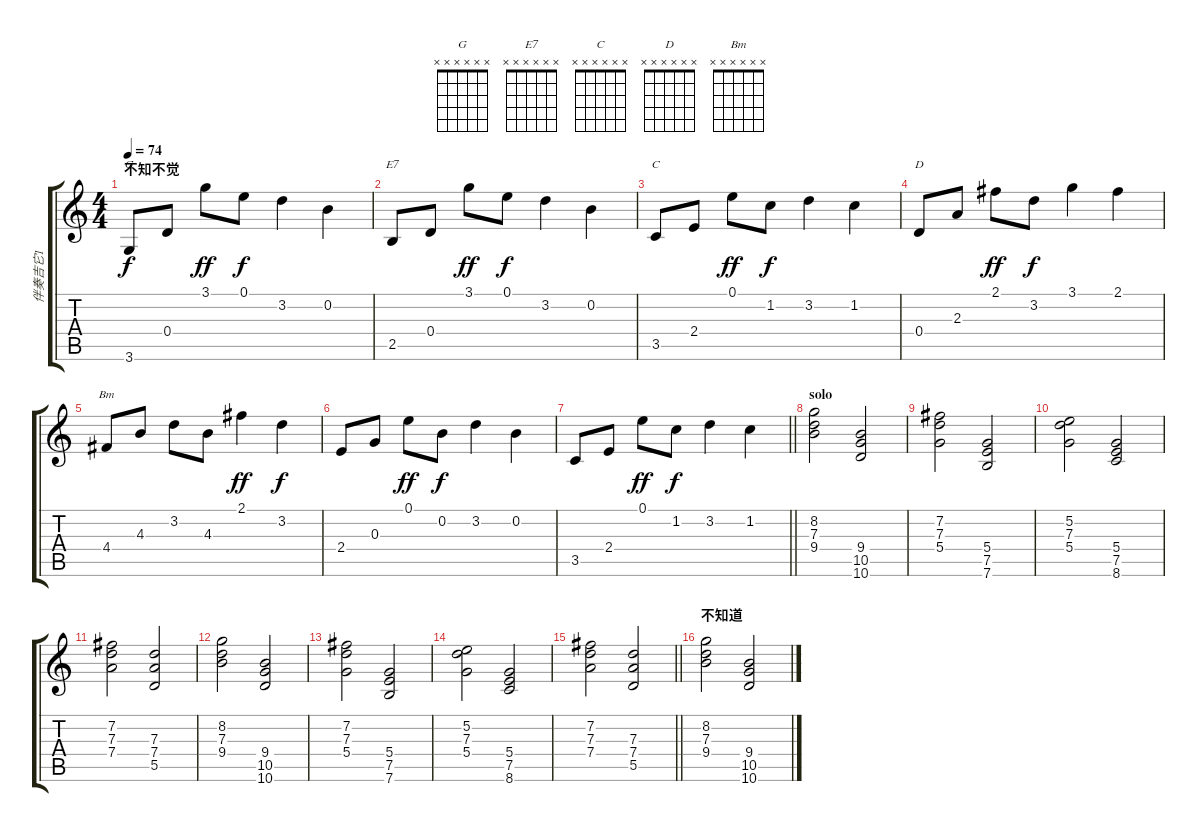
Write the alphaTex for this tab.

\track ("伴奏吉它1" "伴奏吉它1") {instrument electricguitarclean}
\staff {score tabs}
\tuning (E4 B3 G3 D3 A2 E2) {hide}
\chord ("G" x x x x x x)
\chord ("E7" x x x x x x)
\chord ("C" x x x x x x)
\chord ("D" x x x x x x)
\chord ("Bm" x x x x x x)
\ts (4 4)
\section ("" "不知不觉")
\tempo 74
\clef g2
\ks c
3.6.8{ch "G" dy f instrument electricguitarclean} 0.4.8 3.1.8{dy ff} 0.1.8{dy f} 3.2.4 0.2.4 |
2.5.8{ch "E7"} 0.4.8 3.1.8{dy ff} 0.1.8{dy f} 3.2.4 0.2.4 |
3.5.8{ch "C"} 2.4.8 0.1.8{dy ff} 1.2.8{dy f} 3.2.4 1.2.4 |
0.4.8{ch "D"} 2.3.8 2.1.8{dy ff} 3.2.8{dy f} 3.1.4 2.1.4 |
4.4.8{ch "Bm"} 4.3.8 3.2.8 4.3.8 2.1.4{dy ff} 3.2.4{dy f} |
2.4.8 0.3.8 0.1.8{dy ff} 0.2.8{dy f} 3.2.4 0.2.4 |
\barLineRight lightlight
3.5.8 2.4.8 0.1.8{dy ff} 1.2.8{dy f} 3.2.4 1.2.4 |
\section ("" "solo")
(8.2 7.3 9.4).2{volume 12 instrument tremolostrings} (9.4 10.5 10.6).2 |
(7.2 7.3 5.4).2 (5.4 7.5 7.6).2 |
(5.2 7.3 5.4).2 (5.4 7.5 8.6).2 |
(7.2 7.3 7.4).2 (7.3 7.4 5.5).2 |
(8.2 7.3 9.4).2{txt ""} (9.4 10.5 10.6).2 |
(7.2 7.3 5.4).2 (5.4 7.5 7.6).2 |
(5.2 7.3 5.4).2 (5.4 7.5 8.6).2 |
\barLineRight lightlight
(7.2 7.3 7.4).2 (7.3 7.4 5.5).2 |
\section ("" "不知道")
(8.2 7.3 9.4).2 (9.4 10.5 10.6).2
